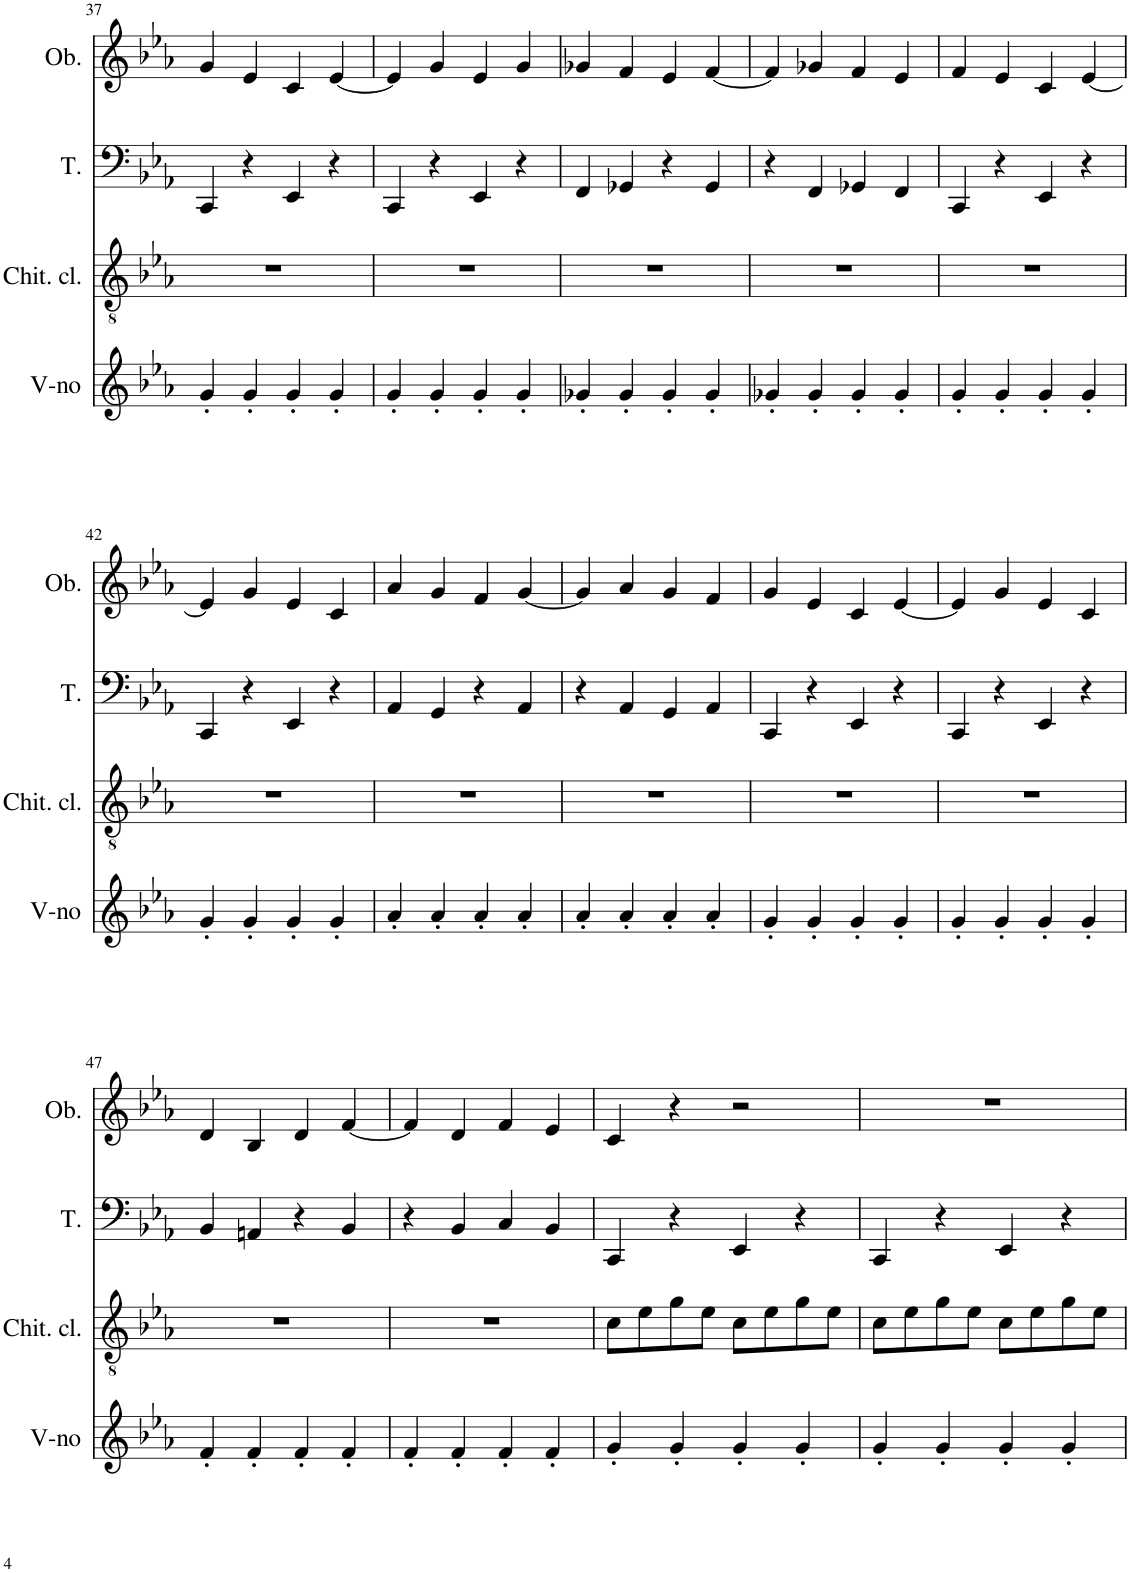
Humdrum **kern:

**kern	**kern	**kern	**kern
*part4	*part3	*part2	*part1
*staff4	*staff3	*staff2	*staff1
*I"Violino	*I"Chitarra classica	*I"Tuba	*I"Oboe
*I'V-no	*I'Chit. cl.	*I'T.	*I'Ob.
!!LO:PB:g=z
*clefG2	*clefGv2	*clefF4	*clefG2
*k[b-e-a-]	*k[b-e-a-]	*k[b-e-a-]	*k[b-e-a-]
*M4/4	*M4/4	*M4/4	*M4/4
=37	=37	=37	=37
4g'/	1r	4CC/	4g/
4g'/	.	4r	4e-/
4g'/	.	4EE-/	4c/
4g'/	.	4r	[4e-/
=38	=38	=38	=38
4g'/	1r	4CC/	4e-/]
4g'/	.	4r	4g/
4g'/	.	4EE-/	4e-/
4g'/	.	4r	4g/
=39	=39	=39	=39
4g-X'/	1r	4FF/	4g-X/
4g-'/	.	4GG-X/	4f/
4g-'/	.	4r	4e-/
4g-'/	.	4GG-/	[4f/
=40	=40	=40	=40
4g-X'/	1r	4r	4f/]
4g-'/	.	4FF/	4g-X/
4g-'/	.	4GG-X/	4f/
4g-'/	.	4FF/	4e-/
=41	=41	=41	=41
4g'/	1r	4CC/	4f/
4g'/	.	4r	4e-/
4g'/	.	4EE-/	4c/
4g'/	.	4r	[4e-/
!!LO:LB:g=z
=42	=42	=42	=42
4g'/	1r	4CC/	4e-/]
4g'/	.	4r	4g/
4g'/	.	4EE-/	4e-/
4g'/	.	4r	4c/
=43	=43	=43	=43
4a-'/	1r	4AA-/	4a-/
4a-'/	.	4GG/	4g/
4a-'/	.	4r	4f/
4a-'/	.	4AA-/	[4g/
=44	=44	=44	=44
4a-'/	1r	4r	4g/]
4a-'/	.	4AA-/	4a-/
4a-'/	.	4GG/	4g/
4a-'/	.	4AA-/	4f/
=45	=45	=45	=45
4g'/	1r	4CC/	4g/
4g'/	.	4r	4e-/
4g'/	.	4EE-/	4c/
4g'/	.	4r	[4e-/
=46	=46	=46	=46
4g'/	1r	4CC/	4e-/]
4g'/	.	4r	4g/
4g'/	.	4EE-/	4e-/
4g'/	.	4r	4c/
!!LO:LB:g=z
=47	=47	=47	=47
4f'/	1r	4BB-/	4d/
4f'/	.	4AAn/	4B-/
4f'/	.	4r	4d/
4f'/	.	4BB-/	[4f/
=48	=48	=48	=48
4f'/	1r	4r	4f/]
4f'/	.	4BB-/	4d/
4f'/	.	4C/	4f/
4f'/	.	4BB-/	4e-/
=49	=49	=49	=49
4g'/	8c\L	4CC/	4c/
.	8e-\	.	.
4g'/	8g\	4r	4r
.	8e-\J	.	.
4g'/	8c\L	4EE-/	2r
.	8e-\	.	.
4g'/	8g\	4r	.
.	8e-\J	.	.
=50	=50	=50	=50
4g'/	8c\L	4CC/	1r
.	8e-\	.	.
4g'/	8g\	4r	.
.	8e-\J	.	.
4g'/	8c\L	4EE-/	.
.	8e-\	.	.
4g'/	8g\	4r	.
.	8e-\J	.	.
=	=	=	=
*-	*-	*-	*-
